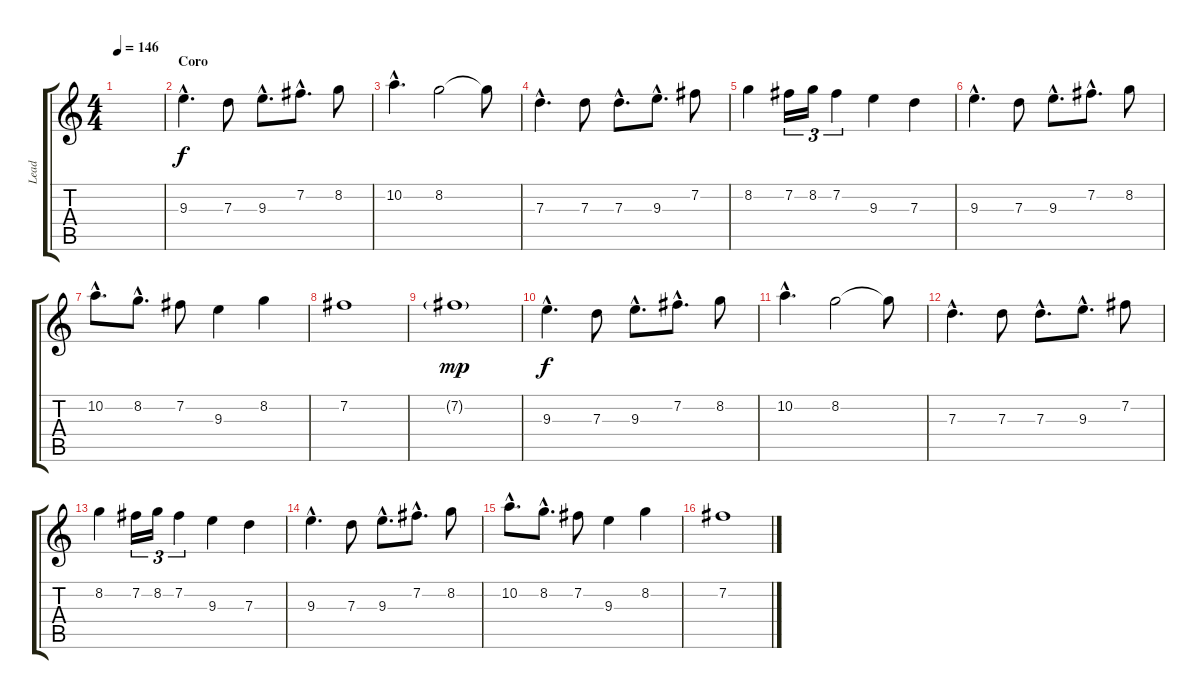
\track ("Lead" "Lead") {instrument distortionguitar}
\staff {score tabs}
\tuning (E4 B3 G3 D3 A2 E2) {hide}
\ts (4 4)
\tempo 146
\clef g2
\ks c
|
\section ("" "Coro")
9.3{hac}.4{d volume 13} 7.3.8 9.3{hac}.8{d} 7.2{hac}.8{d} 8.2.8 |
10.2{hac}.4{d} 8.2.2 8.2{t}.8 |
7.3{hac}.4{d} 7.3.8 7.3{hac}.8{d} 9.3{hac}.8{d} 7.2.8 |
8.2.4 7.2.16{tu (3 2)} 8.2.16{tu (3 2)} 7.2.4{tu (3 2)} 9.3.4 7.3.4 |
9.3{hac}.4{d} 7.3.8 9.3{hac}.8{d} 7.2{hac}.8{d} 8.2.8 |
10.2{hac}.8{d} 8.2{hac}.8{d} 7.2.8 9.3.4 8.2.4 |
7.2.1 |
7.2{g}.1{dy mp} |
9.3{hac}.4{d dy f} 7.3.8 9.3{hac}.8{d} 7.2{hac}.8{d} 8.2.8 |
10.2{hac}.4{d} 8.2.2 8.2{t}.8 |
7.3{hac}.4{d} 7.3.8 7.3{hac}.8{d} 9.3{hac}.8{d} 7.2.8 |
8.2.4 7.2.16{tu (3 2)} 8.2.16{tu (3 2)} 7.2.4{tu (3 2)} 9.3.4 7.3.4 |
9.3{hac}.4{d} 7.3.8 9.3{hac}.8{d} 7.2{hac}.8{d} 8.2.8 |
10.2{hac}.8{d} 8.2{hac}.8{d} 7.2.8 9.3.4 8.2.4 |
7.2.1
